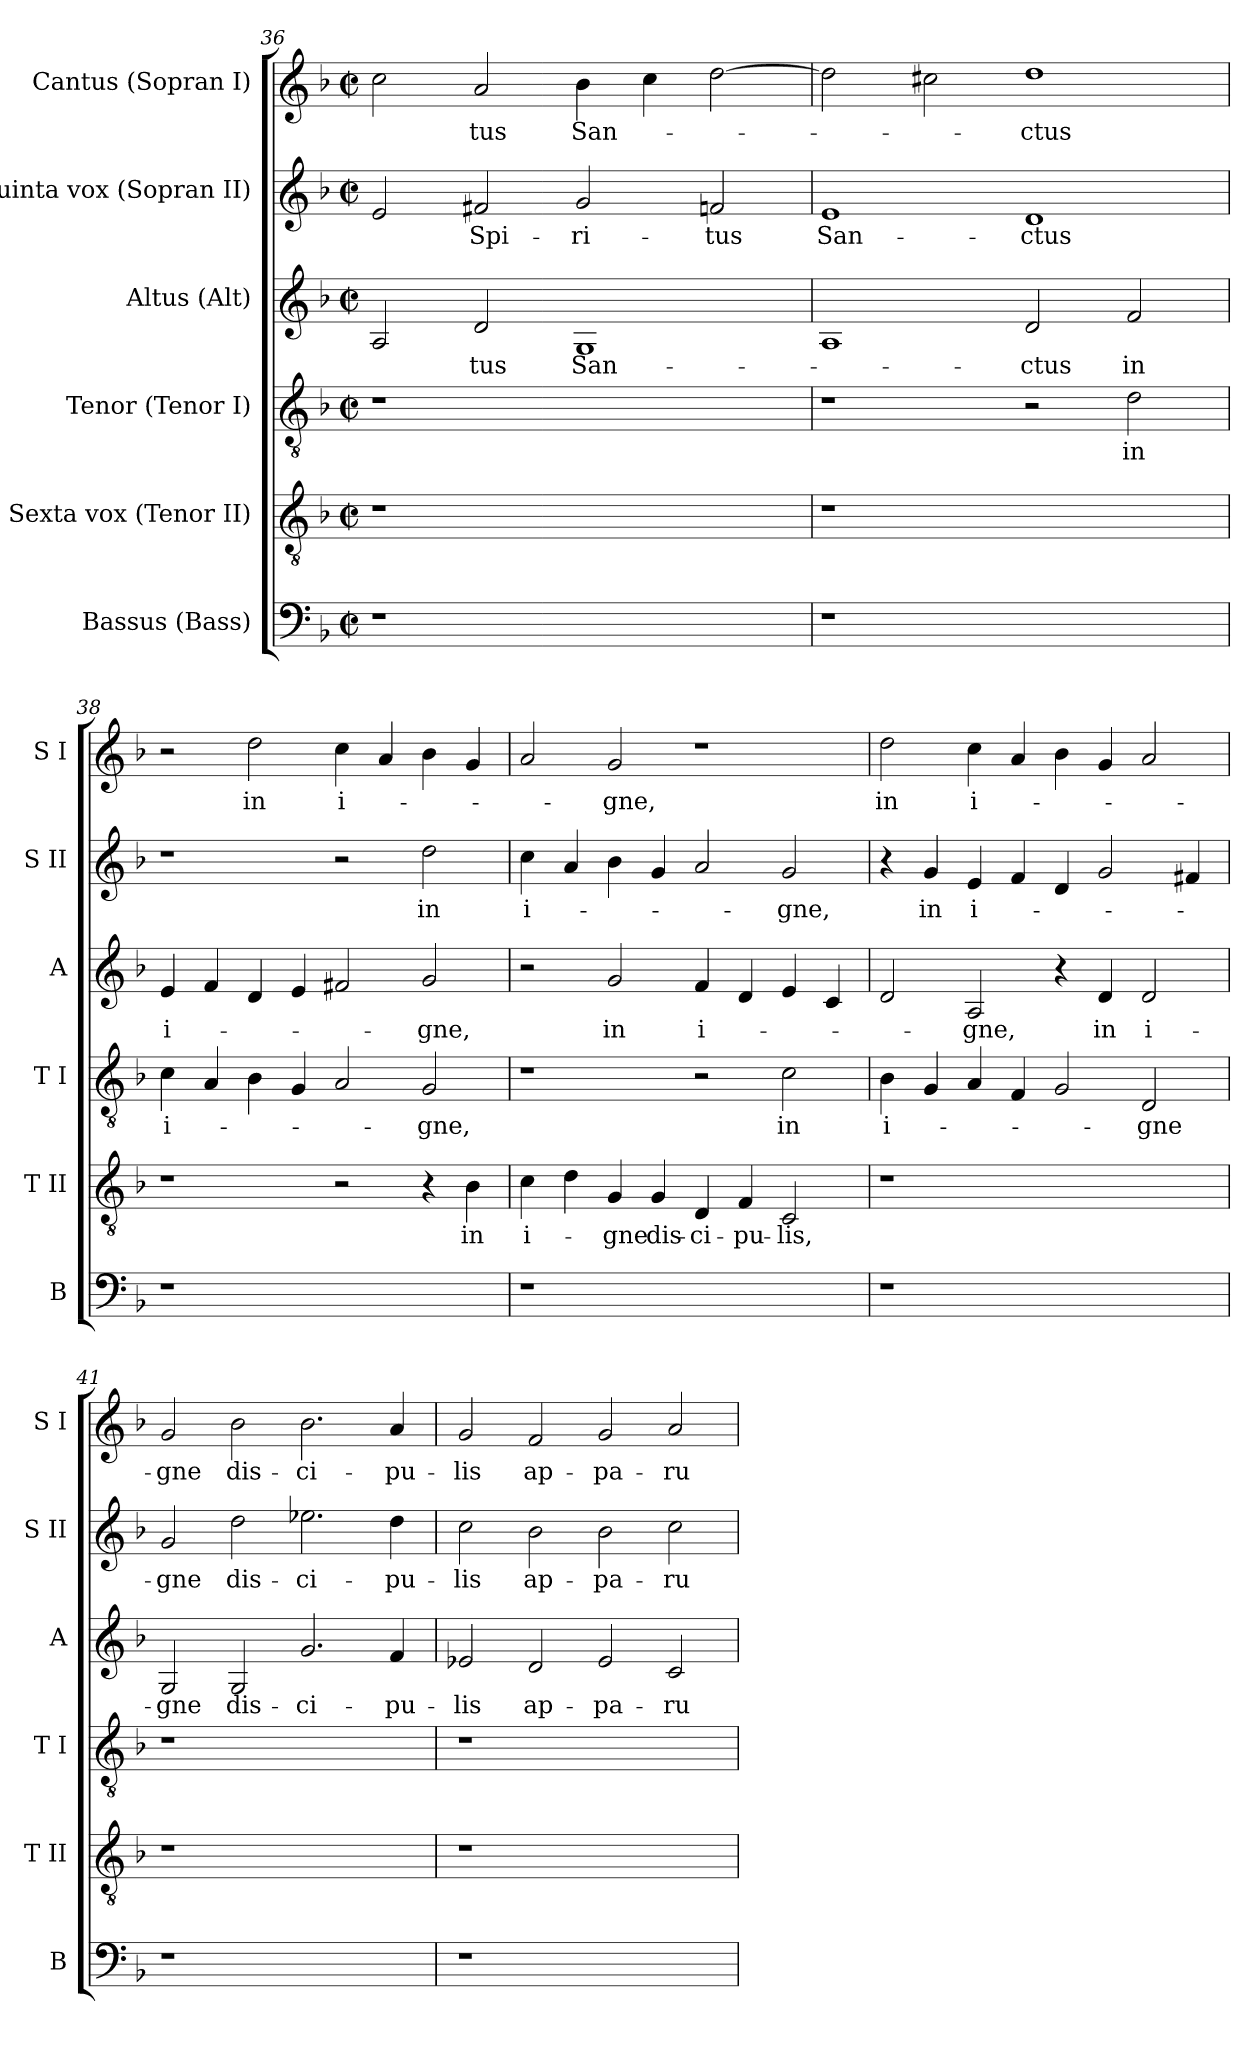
**kern	**kern	**text	**kern	**text	**kern	**text	**kern	**text	**kern	**text
*part6	*part5	*part5	*part4	*part4	*part3	*part3	*part2	*part2	*part1	*part1
*staff6	*staff5	*staff5	*staff4	*staff4	*staff3	*staff3	*staff2	*staff2	*staff1	*staff1
*I"Bassus (Bass)	*I"Sexta vox (Tenor II)	*	*I"Tenor (Tenor I)	*	*I"Altus (Alt)	*	*I"Quinta vox (Sopran II)	*	*I"Cantus (Sopran I)	*
*I'B	*I'T II	*	*I'T I	*	*I'A	*	*I'S II	*	*I'S I	*
*clefF4	*clefGv2	*	*clefGv2	*	*clefG2	*	*clefG2	*	*clefG2	*
*k[b-]	*k[b-]	*	*k[b-]	*	*k[b-]	*	*k[b-]	*	*k[b-]	*
*F:	*F:	*	*F:	*	*F:	*	*F:	*	*F:	*
*M2/2	*M2/2	*	*M2/2	*	*M2/2	*	*M2/2	*	*M2/2	*
*met(c|)	*met(c|)	*	*met(c|)	*	*met(c|)	*	*met(c|)	*	*met(c|)	*
=36	=36	=36	=36	=36	=36	=36	=36	=36	=36	=36
1r	1r	.	1r	.	2A/	.	2e/	.	2cc\	.
!	!	!	!	!	!	!LO:LY:b	!	!LO:LY:b	!	!LO:LY:b
.	.	.	.	.	2d/	-tus	2f#X/	Spi-	2a/	-tus
!	!	!	!	!	!	!LO:LY:b	!	!LO:LY:b	!	!LO:LY:b
1ryy	1ryy	.	1ryy	.	1G	San-	2g/	-ri-	4b-\	San-
.	.	.	.	.	.	.	.	.	4cc\	.
!	!	!	!	!	!	!	!	!LO:LY:b	!	!
.	.	.	.	.	.	.	2fn/	-tus	[2dd\	.
=37	=37	=37	=37	=37	=37	=37	=37	=37	=37	=37
!	!	!	!	!	!	!	!	!LO:LY:b	!	!
1r	1r	.	1r	.	1A	.	1e	San-	2dd\]	.
.	.	.	.	.	.	.	.	.	2cc#X\	.
!	!	!	!	!	!	!LO:LY:b	!	!LO:LY:b	!	!LO:LY:b
1ryy	1ryy	.	2r	.	2d/	-ctus	1d	-ctus	1dd	-ctus
!	!	!	!	!LO:LY:b	!	!LO:LY:b	!	!	!	!
.	.	.	2d\	in	2f/	in	.	.	.	.
=38	=38	=38	=38	=38	=38	=38	=38	=38	=38	=38
!	!	!	!	!LO:LY:b	!	!LO:LY:b	!	!	!	!
1r	1r	.	4c\	i-	4e/	i-	1r	.	2r	.
.	.	.	4A/	.	4f/	.	.	.	.	.
!	!	!	!	!	!	!	!	!	!	!LO:LY:b
.	.	.	4B-\	.	4d/	.	.	.	2dd\	in
.	.	.	4G/	.	4e/	.	.	.	.	.
!	!	!	!	!	!	!	!	!	!	!LO:LY:b
1ryy	2r	.	2A/	.	2f#X/	.	2r	.	4cc\	i-
.	.	.	.	.	.	.	.	.	4a/	.
!	!	!	!	!LO:LY:b	!	!LO:LY:b	!	!LO:LY:b	!	!
.	4r	.	2G/	-gne,	2g/	-gne,	2dd\	in	4b-\	.
!	!	!LO:LY:b	!	!	!	!	!	!	!	!
.	4B-\	in	.	.	.	.	.	.	4g/	.
!!LO:LB:g=z
=39	=39	=39	=39	=39	=39	=39	=39	=39	=39	=39
!	!	!LO:LY:b	!	!	!	!	!	!LO:LY:b	!	!
1r	4c\	i-	1r	.	2r	.	4cc\	i-	2a/	.
.	4d\	.	.	.	.	.	4a/	.	.	.
!	!	!LO:LY:b	!	!	!	!LO:LY:b	!	!	!	!LO:LY:b
.	4G/	-gne	.	.	2g/	in	4b-\	.	2g/	-gne,
!	!	!LO:LY:b	!	!	!	!	!	!	!	!
.	4G/	dis-	.	.	.	.	4g/	.	.	.
!	!	!LO:LY:b	!	!	!	!LO:LY:b	!	!	!	!
1ryy	4D/	-ci-	2r	.	4f/	i-	2a/	.	1r	.
!	!	!LO:LY:b	!	!	!	!	!	!	!	!
.	4F/	-pu-	.	.	4d/	.	.	.	.	.
!	!	!LO:LY:b	!	!LO:LY:b	!	!	!	!LO:LY:b	!	!
.	2C/	-lis,	2c\	in	4e/	.	2g/	-gne,	.	.
.	.	.	.	.	4c/	.	.	.	.	.
=40	=40	=40	=40	=40	=40	=40	=40	=40	=40	=40
!	!	!	!	!LO:LY:b	!	!	!	!	!	!LO:LY:b
1r	1r	.	4B-\	i-	2d/	.	4r	.	2dd\	in
!	!	!	!	!	!	!	!	!LO:LY:b	!	!
.	.	.	4G/	.	.	.	4g/	in	.	.
!	!	!	!	!	!	!LO:LY:b	!	!LO:LY:b	!	!LO:LY:b
.	.	.	4A/	.	2A/	-gne,	4e/	i-	4cc\	i-
.	.	.	4F/	.	.	.	4f/	.	4a/	.
1ryy	1ryy	.	2G/	.	4r	.	4d/	.	4b-\	.
!	!	!	!	!	!	!LO:LY:b	!	!	!	!
.	.	.	.	.	4d/	in	2g/	.	4g/	.
!	!	!	!	!LO:LY:b	!	!LO:LY:b	!	!	!	!
.	.	.	2D/	-gne	2d/	i-	.	.	2a/	.
.	.	.	.	.	.	.	4f#X/	.	.	.
=41	=41	=41	=41	=41	=41	=41	=41	=41	=41	=41
!	!	!	!	!	!	!LO:LY:b	!	!LO:LY:b	!	!LO:LY:b
1r	1r	.	1r	.	2G/	-gne	2g/	-gne	2g/	-gne
!	!	!	!	!	!	!LO:LY:b	!	!LO:LY:b	!	!LO:LY:b
.	.	.	.	.	2G/	dis-	2dd\	dis-	2b-\	dis-
!	!	!	!	!	!	!LO:LY:b	!	!LO:LY:b	!	!LO:LY:b
1ryy	1ryy	.	1ryy	.	2.g/	-ci-	2.ee-X\	-ci-	2.b-\	-ci-
!	!	!	!	!	!	!LO:LY:b	!	!LO:LY:b	!	!LO:LY:b
.	.	.	.	.	4f/	-pu-	4dd\	-pu-	4a/	-pu-
=42	=42	=42	=42	=42	=42	=42	=42	=42	=42	=42
!	!	!	!	!	!	!LO:LY:b	!	!LO:LY:b	!	!LO:LY:b
1r	1r	.	1r	.	2e-X/	-lis	2cc\	-lis	2g/	-lis
!	!	!	!	!	!	!LO:LY:b	!	!LO:LY:b	!	!LO:LY:b
.	.	.	.	.	2d/	ap-	2b-\	ap-	2f/	ap-
!	!	!	!	!	!	!LO:LY:b	!	!LO:LY:b	!	!LO:LY:b
1ryy	1ryy	.	1ryy	.	2e-/	-pa-	2b-\	-pa-	2g/	-pa-
!	!	!	!	!	!	!LO:LY:b	!	!LO:LY:b	!	!LO:LY:b
.	.	.	.	.	2c/	-ru-	2cc\	-ru-	2a/	-ru-
=	=	=	=	=	=	=	=	=	=	=
*-	*-	*-	*-	*-	*-	*-	*-	*-	*-	*-
